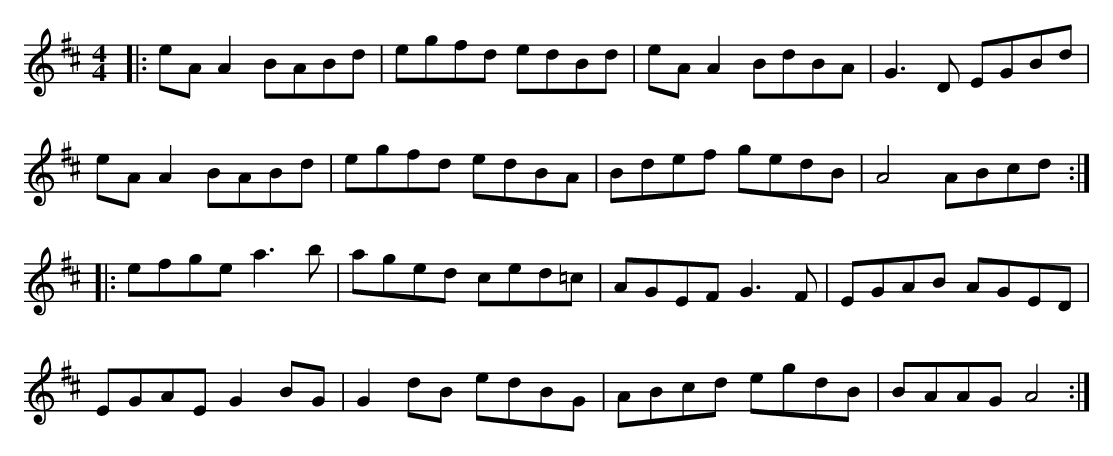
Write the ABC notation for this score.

X:1
M:4/4
K:Amix
|:eA A2 BABd|egfd edBd|eA A2 BdBA|G3 D EGBd|
eA A2 BABd|egfd edBA|Bdef gedB|A4 ABcd:|
|:efge a3b|aged ced=c|AGEF G3F|EGAB AGED|
EGAE G2BG|G2 dB edBG|ABcd egdB|BAAG A4:|
